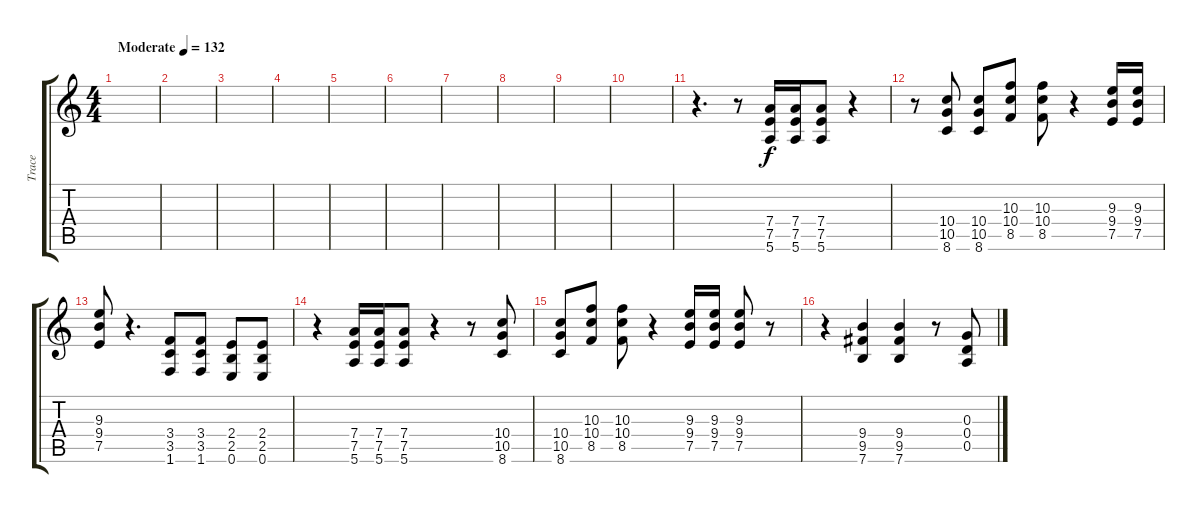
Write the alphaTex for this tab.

\track ("Trace" "Trace") {instrument overdrivenguitar}
\staff {score tabs}
\tuning (E4 B3 G3 D3 A2 E2) {hide}
\ts (4 4)
\tempo (132 "Moderate")
\clef g2
\ks c
|
|
|
|
|
|
|
|
|
|
r.4{d} r.8 (7.4 7.5 5.6).16 (7.4 7.5 5.6).16 (7.4 7.5 5.6).8 r.4 |
r.8 (10.4 10.5 8.6).8 (10.4 10.5 8.6).8 (10.3 10.4 8.5).8 (10.3 10.4 8.5).8 r.4 (9.3 9.4 7.5).16 (9.3 9.4 7.5).16 |
(9.3 9.4 7.5).8 r.4{d} (3.4 3.5 1.6).8 (3.4 3.5 1.6).8 (2.4 2.5 0.6).8 (2.4 2.5 0.6).8 |
r.4 (7.4 7.5 5.6).16 (7.4 7.5 5.6).16 (7.4 7.5 5.6).8 r.4 r.8 (10.4 10.5 8.6).8 |
(10.4 10.5 8.6).8 (10.3 10.4 8.5).8 (10.3 10.4 8.5).8 r.4 (9.3 9.4 7.5).16 (9.3 9.4 7.5).16 (9.3 9.4 7.5).8 r.8 |
r.4 (9.4 9.5 7.6).4 (9.4 9.5 7.6).4 r.8 (0.3 0.4 0.5).8
